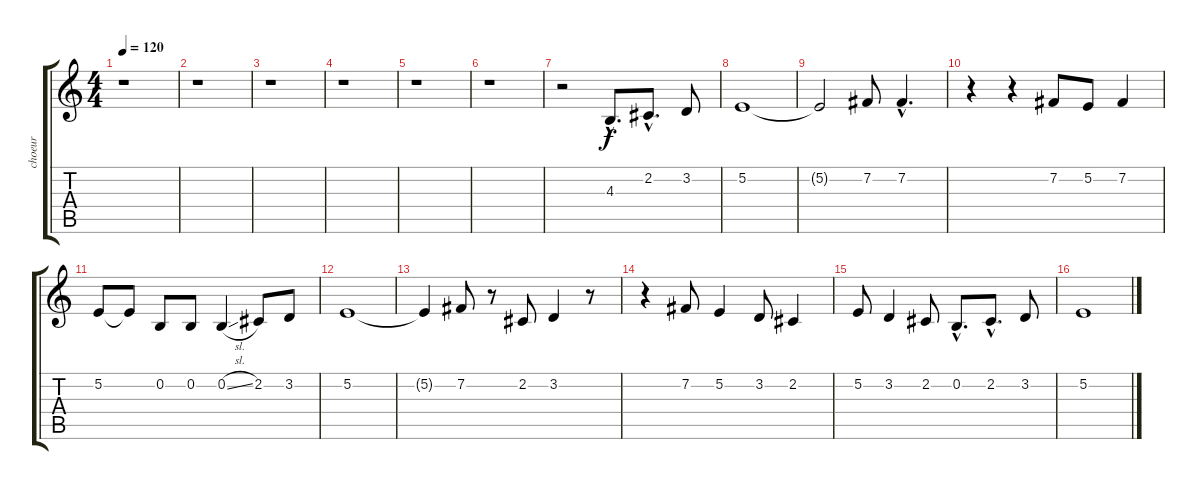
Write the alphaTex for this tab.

\track ("choeur" "choeur") {instrument stringensemble1}
\staff {score tabs}
\tuning (E4 B3 G3 D3 A2 E2) {hide}
\ts (4 4)
\tempo 120
\clef g2
\ks c
r.1{dy f} |
r.1 |
r.1 |
r.1 |
r.1 |
r.1 |
r.2 4.3{hac}.8{d} 2.2{hac}.8{d} 3.2.8 |
5.2.1 |
5.2{t}.2 7.2.8 7.2{hac}.4{d} |
r.4 r.4 7.2.8 5.2.8 7.2.4 |
5.2.8 5.2{t}.8 0.2.8 0.2.8 0.2{sl}.4 2.2.8 3.2.8 |
5.2.1 |
5.2{t}.4 7.2.8 r.8 2.2.8 3.2.4 r.8 |
r.4 7.2.8 5.2.4 3.2.8 2.2.4 |
5.2.8 3.2.4 2.2.8 0.2{hac}.8{d} 2.2{hac}.8{d} 3.2.8 |
5.2.1
